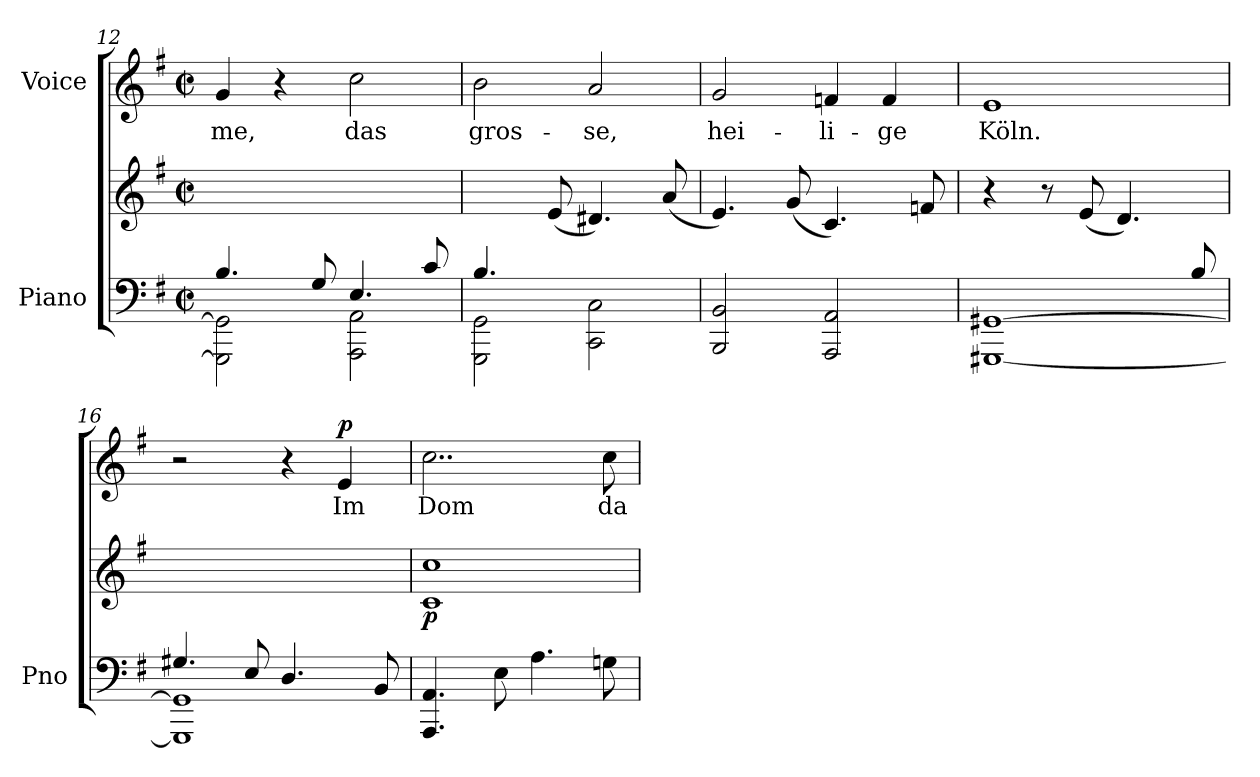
**kern	**kern	**dynam	**kern	**text	**dynam
*part2	*part2	*part2	*part1	*part1	*part1
*staff3	*staff2	*staff2/3	*staff1	*staff1	*staff1
*I"Piano	*	*	*I"Voice	*	*
*I'Pno	*	*	*	*	*
!!LO:LB:g=z
*clefF4	*clefG2	*	*clefG2	*	*
*k[f#]	*k[f#]	*	*k[f#]	*	*
*M2/2	*M2/2	*	*M2/2	*	*
*met(c|)	*met(c|)	*	*met(c|)	*	*
=12	=12	=12	=12	=12	=12
*^	*	*	*	*	*
!	!	!	!	!	!LO:LY:b	!
4.B/	2GGG\] 2GG\]	1ryy	.	4g/	-me,	.
.	.	.	.	4r	.	.
8G/	.	.	.	.	.	.
!	!	!	!	!	!LO:LY:b	!
4.E/	2AAA\ 2AA\	.	.	2cc\	das	.
8c/	.	.	.	.	.	.
=13	=13	=13	=13	=13	=13	=13
!	!	!	!	!	!LO:LY:b	!
4.B/	2GGG\ 2GG\	4.ryy	.	2b\	gros-	.
2ryy	.	(<8e/	.	.	.	.
!	!	!	!	!	!LO:LY:b	!
.	2CC\ 2C\	4.d#X/)	.	2a/	-se,	.
8ryy	.	(<8a/	.	.	.	.
*v	*v	*	*	*	*	*
=14	=14	=14	=14	=14	=14
!	!	!	!	!LO:LY:b	!
2BBB/ 2BB/	4.e/)	.	2g/	hei-	.
.	(<8g/	.	.	.	.
!	!	!	!	!LO:LY:b	!
2AAA/ 2AA/	4.c/)	.	4fn/	-li-	.
!	!	!	!	!LO:LY:b	!
.	.	.	4f/	-ge	.
.	8fn/	.	.	.	.
=15	=15	=15	=15	=15	=15
*^	*	*	*	*	*
!	!	!	!	!	!LO:LY:b	!
2..ryy	[1GGG#X [1GG#X	4r	.	1e	Köln.	.
.	.	8r	.	.	.	.
.	.	(<8e/	.	.	.	.
.	.	4.d/)	.	.	.	.
8B/	.	8ryy	.	.	.	.
=16	=16	=16	=16	=16	=16	=16
4.G#X/	1GGG#] 1GG#]	1ryy	.	2r	.	.
8E/	.	.	.	.	.	.
4.D/	.	.	.	4r	.	.
!	!	!	!	!	!LO:LY:b	!LO:DY:a
.	.	.	.	4e/	Im	p
8BB/	.	.	.	.	.	.
*v	*v	*	*	*	*	*
=17	=17	=17	=17	=17	=17
!	!	!LO:DY:b	!	!LO:LY:b	!
4.AAA/ 4.AA/	1c 1cc	p	2..cc\	Dom	.
8E\	.	.	.	.	.
4.A\	.	.	.	.	.
!	!	!	!	!LO:LY:b	!
8Gn\	.	.	8cc\	da	.
=	=	=	=	=	=
*-	*-	*-	*-	*-	*-
